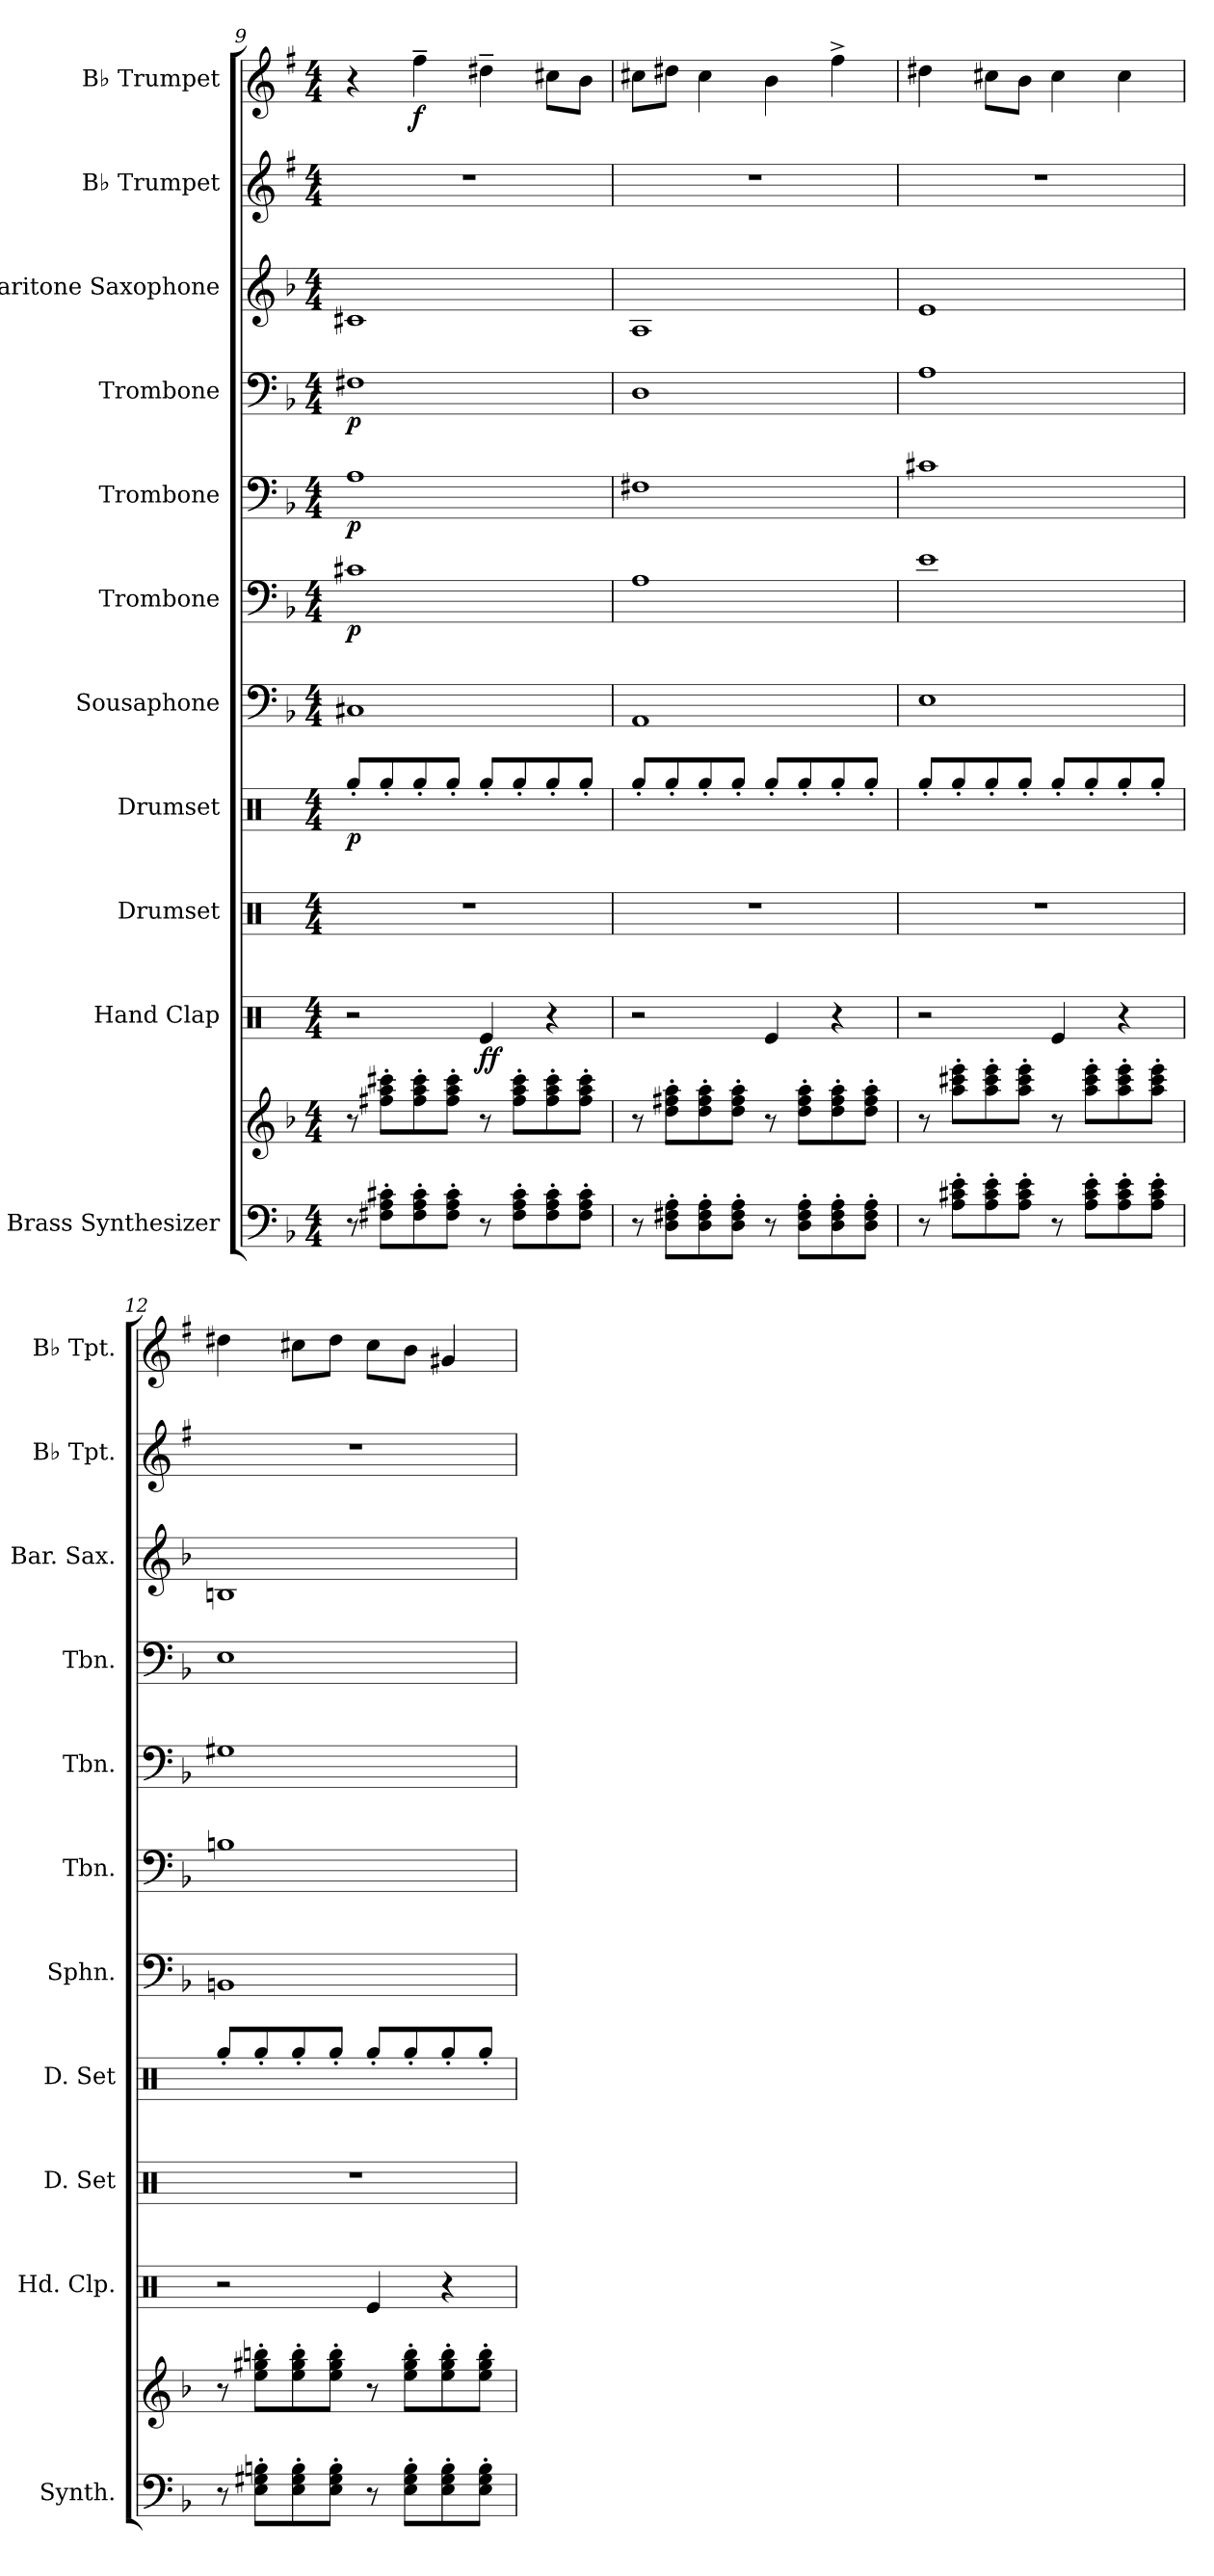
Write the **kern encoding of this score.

**kern	**kern	**dynam	**kern	**dynam	**kern	**kern	**dynam	**kern	**dynam	**kern	**dynam	**kern	**dynam	**kern	**dynam	**kern	**dynam	**kern	**kern	**dynam
*part11	*part11	*part11	*part10	*part10	*part9	*part8	*part8	*part7	*part7	*part6	*part6	*part5	*part5	*part4	*part4	*part3	*part3	*part2	*part1	*part1
*staff12	*staff11	*staff11/12	*staff10	*staff10	*staff9	*staff8	*staff8	*staff7	*staff7	*staff6	*staff6	*staff5	*staff5	*staff4	*staff4	*staff3	*staff3	*staff2	*staff1	*staff1
*I"Brass Synthesizer	*	*	*I"Hand Clap	*	*I"Drumset	*I"Drumset	*	*I"Sousaphone	*	*I"Trombone	*	*I"Trombone	*	*I"Trombone	*	*I"Baritone Saxophone	*	*I"B♭ Trumpet	*I"B♭ Trumpet	*
*I'Synth.	*	*	*I'Hd. Clp.	*	*I'D. Set	*I'D. Set	*	*I'Sphn.	*	*I'Tbn.	*	*I'Tbn.	*	*I'Tbn.	*	*I'Bar. Sax.	*	*I'B♭ Tpt.	*I'B♭ Tpt.	*
!!LO:PB:g=z
*clefF4	*clefG2	*	*clefX	*	*clefX	*clefX	*	*clefF4	*	*clefF4	*	*clefF4	*	*clefF4	*	*clefG2	*	*clefG2	*clefG2	*
*	*	*	*	*	*	*	*	*	*	*	*	*	*	*	*	*ITrd12c21	*	*ITrd1c2	*ITrd1c2	*
*k[b-]	*k[b-]	*	*k[]	*	*k[]	*k[]	*	*k[b-]	*	*k[b-]	*	*k[b-]	*	*k[b-]	*	*k[b-]	*	*k[b-]	*k[b-]	*
*M4/4	*M4/4	*	*M4/4	*	*M4/4	*M4/4	*	*M4/4	*	*M4/4	*	*M4/4	*	*M4/4	*	*M4/4	*	*M4/4	*M4/4	*
=9	=9	=9	=9	=9	=9	=9	=9	=9	=9	=9	=9	=9	=9	=9	=9	=9	=9	=9	=9	=9
!	!	!	!	!	!	!	!LO:DY:b	!	!LO:DY:b	!	!	!	!	!	!	!	!	!	!	!
!	!	!	!	!	!	!	!	!	!LO:DY:n=1:b	!	!LO:DY:b	!	!LO:DY:b	!	!LO:DY:b	!	!LO:DY:b	!	!	!
!	!	!	!	!	!	!	!	!	!	!	!	!	!	!	!	!	!LO:DY:n=1:b	!	!	!
8r	8r	.	2r	.	1r	8Rgg'/L	p	1C#X	p mp	1c#X	p	1A	p	1F#X	p	1C#X	p mp	1r	4r	.
!	!	!LO:DY:b=2	!	!	!	!	!	!	!	!	!	!	!	!	!	!	!	!	!	!
!	!	!LO:DY:n=1:b	!	!	!	!	!	!	!	!	!	!	!	!	!	!	!	!	!	!
8F#X\' 8A\' 8c#X\'L	8ff#X\' 8aa\' 8ccc#X\'L	mf mp	.	.	.	8Rgg'/	.	.	.	.	.	.	.	.	.	.	.	.	.	.
!	!	!	!	!	!	!	!	!	!	!	!	!	!	!	!	!	!	!	!	!LO:DY:b
8F#\' 8A\' 8c#\'	8ff#\' 8aa\' 8ccc#\'	.	.	.	.	8Rgg'/	.	.	.	.	.	.	.	.	.	.	.	.	4ee~\	f
8F#\' 8A\' 8c#\'J	8ff#\' 8aa\' 8ccc#\'J	.	.	.	.	8Rgg'/J	.	.	.	.	.	.	.	.	.	.	.	.	.	.
!	!	!	!	!LO:DY:b	!	!	!	!	!	!	!	!	!	!	!	!	!	!	!	!
8r	8r	.	4Re/	ff	.	8Rgg'/L	.	.	.	.	.	.	.	.	.	.	.	.	4cc#X~\	.
8F#\' 8A\' 8c#\'L	8ff#\' 8aa\' 8ccc#\'L	.	.	.	.	8Rgg'/	.	.	.	.	.	.	.	.	.	.	.	.	.	.
8F#\' 8A\' 8c#\'	8ff#\' 8aa\' 8ccc#\'	.	4r	.	.	8Rgg'/	.	.	.	.	.	.	.	.	.	.	.	.	8bn\L	.
8F#\' 8A\' 8c#\'J	8ff#\' 8aa\' 8ccc#\'J	.	.	.	.	8Rgg'/J	.	.	.	.	.	.	.	.	.	.	.	.	8a\J	.
=10	=10	=10	=10	=10	=10	=10	=10	=10	=10	=10	=10	=10	=10	=10	=10	=10	=10	=10	=10	=10
8r	8r	.	2r	.	1r	8Rgg'/L	.	1AA	.	1A	.	1F#X	.	1D	.	1AA	.	1r	8bn\L	.
8D\' 8F#X\' 8A\'L	8dd\' 8ff#X\' 8aa\'L	.	.	.	.	8Rgg'/	.	.	.	.	.	.	.	.	.	.	.	.	8cc#X\J	.
8D\' 8F#\' 8A\'	8dd\' 8ff#\' 8aa\'	.	.	.	.	8Rgg'/	.	.	.	.	.	.	.	.	.	.	.	.	4b\	.
8D\' 8F#\' 8A\'J	8dd\' 8ff#\' 8aa\'J	.	.	.	.	8Rgg'/J	.	.	.	.	.	.	.	.	.	.	.	.	.	.
8r	8r	.	4Re/	.	.	8Rgg'/L	.	.	.	.	.	.	.	.	.	.	.	.	4a\	.
8D\' 8F#\' 8A\'L	8dd\' 8ff#\' 8aa\'L	.	.	.	.	8Rgg'/	.	.	.	.	.	.	.	.	.	.	.	.	.	.
8D\' 8F#\' 8A\'	8dd\' 8ff#\' 8aa\'	.	4r	.	.	8Rgg'/	.	.	.	.	.	.	.	.	.	.	.	.	4ee^\	.
8D\' 8F#\' 8A\'J	8dd\' 8ff#\' 8aa\'J	.	.	.	.	8Rgg'/J	.	.	.	.	.	.	.	.	.	.	.	.	.	.
=11	=11	=11	=11	=11	=11	=11	=11	=11	=11	=11	=11	=11	=11	=11	=11	=11	=11	=11	=11	=11
8r	8r	.	2r	.	1r	8Rgg'/L	.	1E	.	1e	.	1c#X	.	1A	.	1E	.	1r	4cc#X\	.
8A\' 8c#X\' 8e\'L	8aa\' 8ccc#X\' 8eee\'L	.	.	.	.	8Rgg'/	.	.	.	.	.	.	.	.	.	.	.	.	.	.
8A\' 8c#\' 8e\'	8aa\' 8ccc#\' 8eee\'	.	.	.	.	8Rgg'/	.	.	.	.	.	.	.	.	.	.	.	.	8bn\L	.
8A\' 8c#\' 8e\'J	8aa\' 8ccc#\' 8eee\'J	.	.	.	.	8Rgg'/J	.	.	.	.	.	.	.	.	.	.	.	.	8a\J	.
8r	8r	.	4Re/	.	.	8Rgg'/L	.	.	.	.	.	.	.	.	.	.	.	.	4b\	.
8A\' 8c#\' 8e\'L	8aa\' 8ccc#\' 8eee\'L	.	.	.	.	8Rgg'/	.	.	.	.	.	.	.	.	.	.	.	.	.	.
8A\' 8c#\' 8e\'	8aa\' 8ccc#\' 8eee\'	.	4r	.	.	8Rgg'/	.	.	.	.	.	.	.	.	.	.	.	.	4b\	.
8A\' 8c#\' 8e\'J	8aa\' 8ccc#\' 8eee\'J	.	.	.	.	8Rgg'/J	.	.	.	.	.	.	.	.	.	.	.	.	.	.
!!LO:PB:g=z
=12	=12	=12	=12	=12	=12	=12	=12	=12	=12	=12	=12	=12	=12	=12	=12	=12	=12	=12	=12	=12
8r	8r	.	2r	.	1r	8Rgg'/L	.	1BBn	.	1Bn	.	1G#X	.	1E	.	1BBn	.	1r	4cc#X\	.
8E\' 8G#X\' 8Bn\'L	8ee\' 8gg#X\' 8bbn\'L	.	.	.	.	8Rgg'/	.	.	.	.	.	.	.	.	.	.	.	.	.	.
8E\' 8G#\' 8B\'	8ee\' 8gg#\' 8bb\'	.	.	.	.	8Rgg'/	.	.	.	.	.	.	.	.	.	.	.	.	8bn\L	.
8E\' 8G#\' 8B\'J	8ee\' 8gg#\' 8bb\'J	.	.	.	.	8Rgg'/J	.	.	.	.	.	.	.	.	.	.	.	.	8cc#\J	.
8r	8r	.	4Re/	.	.	8Rgg'/L	.	.	.	.	.	.	.	.	.	.	.	.	8b\L	.
8E\' 8G#\' 8B\'L	8ee\' 8gg#\' 8bb\'L	.	.	.	.	8Rgg'/	.	.	.	.	.	.	.	.	.	.	.	.	8a\J	.
8E\' 8G#\' 8B\'	8ee\' 8gg#\' 8bb\'	.	4r	.	.	8Rgg'/	.	.	.	.	.	.	.	.	.	.	.	.	4f#X/	.
8E\' 8G#\' 8B\'J	8ee\' 8gg#\' 8bb\'J	.	.	.	.	8Rgg'/J	.	.	.	.	.	.	.	.	.	.	.	.	.	.
=	=	=	=	=	=	=	=	=	=	=	=	=	=	=	=	=	=	=	=	=
*-	*-	*-	*-	*-	*-	*-	*-	*-	*-	*-	*-	*-	*-	*-	*-	*-	*-	*-	*-	*-
